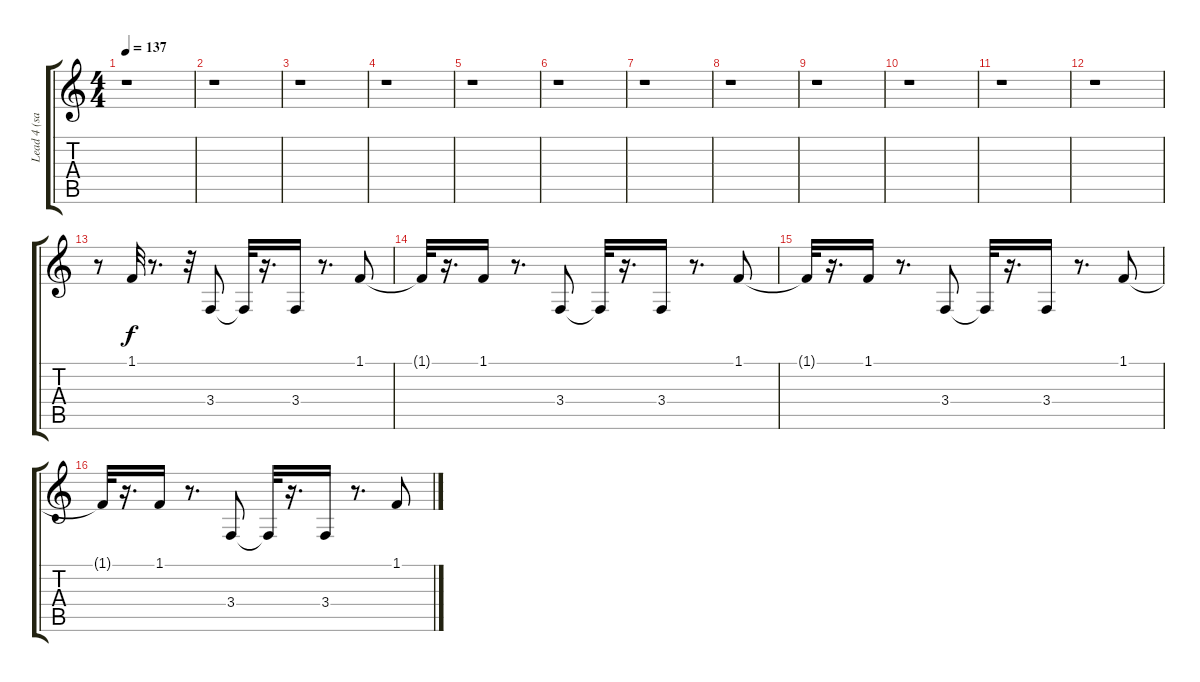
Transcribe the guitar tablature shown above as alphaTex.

\track ("Lead 4 (sawtooth)" "Lead 4 (sa") {instrument lead2sawtooth}
\staff {score tabs}
\tuning (E4 B3 G3 D3 A2 E2) {hide}
\ts (4 4)
\tempo 137
\clef g2
\ks c
r.1{dy f} |
r.1 |
r.1 |
r.1 |
r.1 |
r.1 |
r.1 |
r.1 |
r.1 |
r.1 |
r.1 |
r.1 |
r.8 1.1.32{volume 12} r.8{d} r.32 3.4.8 3.4{t}.32 r.16{d} 3.4.16 r.8{d} 1.1.8 |
1.1{t}.32 r.16{d} 1.1.16 r.8{d} 3.4.8 3.4{t}.32 r.16{d} 3.4.16 r.8{d} 1.1.8 |
1.1{t}.32 r.16{d} 1.1.16 r.8{d} 3.4.8 3.4{t}.32 r.16{d} 3.4.16 r.8{d} 1.1.8 |
1.1{t}.32 r.16{d} 1.1.16 r.8{d} 3.4.8 3.4{t}.32 r.16{d} 3.4.16 r.8{d} 1.1.8
